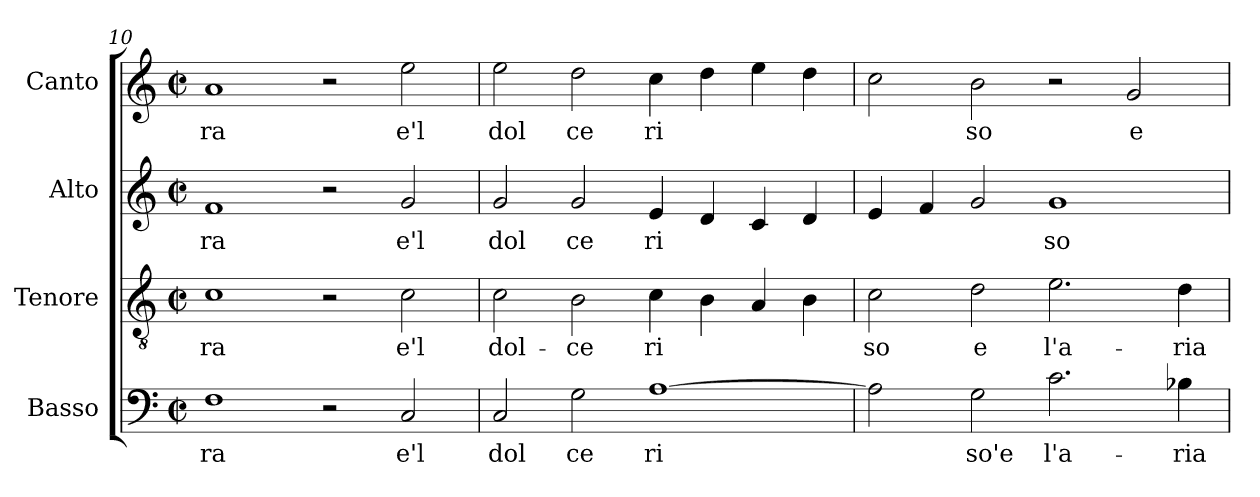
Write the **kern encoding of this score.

**kern	**text	**kern	**text	**kern	**text	**kern	**text
*part4	*part4	*part3	*part3	*part2	*part2	*part1	*part1
*staff4	*staff4	*staff3	*staff3	*staff2	*staff2	*staff1	*staff1
*I"Basso	*	*I"Tenore	*	*I"Alto	*	*I"Canto	*
*clefF4	*	*clefGv2	*	*clefG2	*	*clefG2	*
*k[]	*	*k[]	*	*k[]	*	*k[]	*
*C:	*	*C:	*	*C:	*	*C:	*
*M2/2	*	*M2/2	*	*M2/2	*	*M2/2	*
*met(c|)	*	*met(c|)	*	*met(c|)	*	*met(c|)	*
=10	=10	=10	=10	=10	=10	=10	=10
!	!LO:LY:b:cj	!	!LO:LY:b:cj	!	!LO:LY:b:cj	!	!LO:LY:b:cj
1F	ra	1c	-ra	1f	ra	1a	ra
2r	.	2r	.	2r	.	2r	.
!	!LO:LY:b:cj	!	!LO:LY:b:cj	!	!LO:LY:b:cj	!	!LO:LY:b:cj
2C/	e'l	2c\	e'l	2g/	e'l	2ee\	e'l
=11	=11	=11	=11	=11	=11	=11	=11
!	!LO:LY:b:cj	!	!LO:LY:b:cj	!	!LO:LY:b:cj	!	!LO:LY:b:cj
2C/	dol	2c\	dol-	2g/	dol	2ee\	dol
!	!LO:LY:b:cj	!	!LO:LY:b:cj	!	!LO:LY:b:cj	!	!LO:LY:b:cj
2G\	ce	2B\	-ce	2g/	ce	2dd\	ce
!	!LO:LY:b:cj	!	!LO:LY:b:cj	!	!LO:LY:b:cj	!	!LO:LY:b:cj
[<1A	ri	4c\	ri-	4e/	ri	4cc\	ri
!	!	!	!LO:LY:b:cj	!	!LO:LY:b:cj	!	!LO:LY:b:cj
.	.	4B\	--	4d/	.	4dd\	.
!	!	!	!LO:LY:b:cj	!	!LO:LY:b:cj	!	!LO:LY:b:cj
.	.	4A/	--	4c/	.	4ee\	.
!	!	!	!LO:LY:b:cj	!	!LO:LY:b:cj	!	!LO:LY:b:cj
.	.	4B\	--	4d/	.	4dd\	.
!!LO:PB:g=z
=12	=12	=12	=12	=12	=12	=12	=12
!	!LO:LY:b:cj	!	!LO:LY:b:cj	!	!LO:LY:b:cj	!	!LO:LY:b:cj
2A\]	.	2c\	-so	4e/	.	2cc\	.
!	!	!	!	!	!LO:LY:b:cj	!	!
.	.	.	.	4f/	.	.	.
!	!LO:LY:b:cj	!	!LO:LY:b:cj	!	!LO:LY:b:cj	!	!LO:LY:b:cj
2G\	so'e	2d\	e	2g/	.	2b\	so
!	!LO:LY:b:cj	!	!LO:LY:b:cj	!	!LO:LY:b:cj	!	!
2.c\	l'a-	2.e\	l'a-	1g	so	2r	.
!	!	!	!	!	!	!	!LO:LY:b:cj
.	.	.	.	.	.	2g/	e
!	!LO:LY:b:cj	!	!LO:LY:b:cj	!	!	!	!
4B-\	-ria	4d\	-ria	.	.	.	.
=	=	=	=	=	=	=	=
*-	*-	*-	*-	*-	*-	*-	*-
